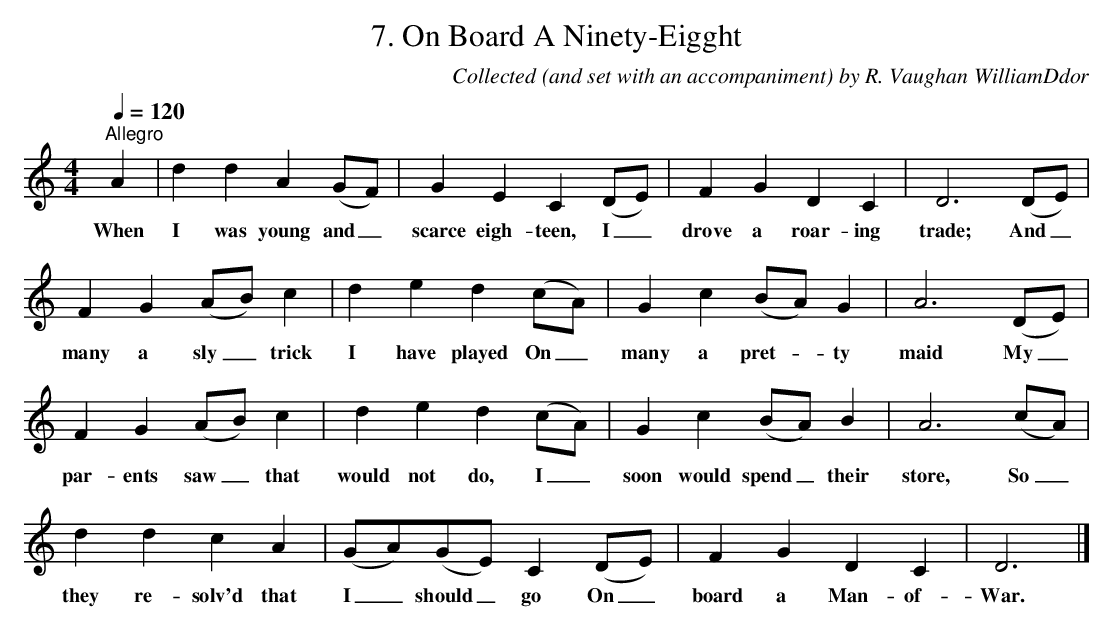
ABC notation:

X:1
T:7. On Board A Ninety-Eigght
C:Collected (and set with an accompaniment) by R. Vaughan WilliamDdor
L:1/4
Q:1/4=120
M:4/4
K:Ddor
"^Allegro" A | d d A (G/F/) | G E C (D/E/) | F G D C | D3 (D/E/) |$ F G (A/B/) c | d e d (c/A/) |
w: When|I was young and _|scarce eigh- teen, I _|drove a roar- ing|trade; And _|many a sly _ trick|I have played On _|
G c (B/A/) G | A3 (D/E/) |$ F G (A/B/) c | d e d (c/A/) | G c (B/A/) B | A3 (c/A/) |$ d d c A |
w: many a pret- * ty|maid My _|par- ents saw _ that|would not do, I _|soon would spend _ their|store, So _|they re- solv'd that|
(G/A/)(G/E/) C (D/E/) | F G D C | D3 |]
w: I _ should _ go On _|board a Man- of-|War.|
